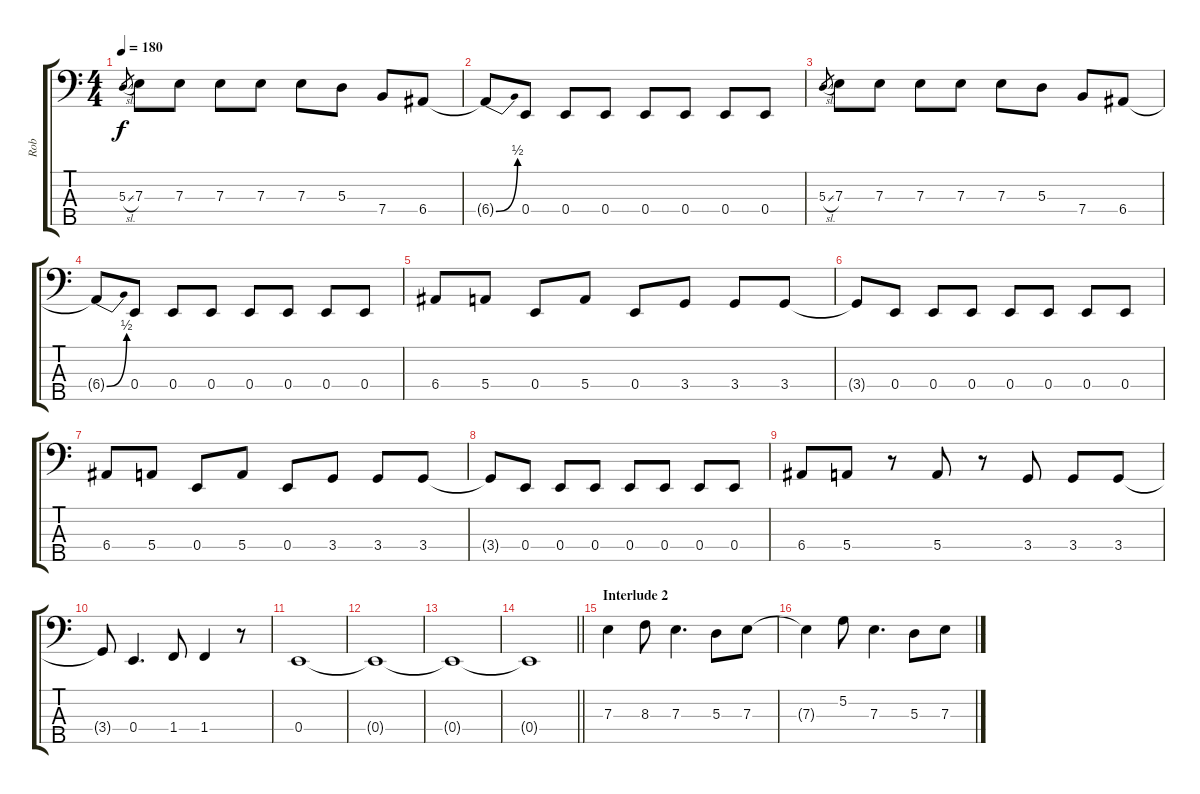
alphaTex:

\track ("Rob" "Rob") {instrument electricbassfinger}
\staff {score tabs}
\tuning (G2 D2 A1 E1 B0) {hide}
\ts (4 4)
\tempo 180
\clef f4
\ks c
5.3{sl}.8{gr dy f} 7.3.8 7.3.8 7.3.8 7.3.8 7.3.8 5.3.8 7.4.8 6.4.8 |
6.4{be (bend 0 0 60 2) t}.8 0.4.8 0.4.8 0.4.8 0.4.8 0.4.8 0.4.8 0.4.8 |
5.3{sl}.8{gr} 7.3.8 7.3.8 7.3.8 7.3.8 7.3.8 5.3.8 7.4.8 6.4.8 |
6.4{be (bend 0 0 60 2) t}.8 0.4.8 0.4.8 0.4.8 0.4.8 0.4.8 0.4.8 0.4.8 |
6.4.8 5.4.8 0.4.8 5.4.8 0.4.8 3.4.8 3.4.8 3.4.8 |
3.4{t}.8 0.4.8 0.4.8 0.4.8 0.4.8 0.4.8 0.4.8 0.4.8 |
6.4.8 5.4.8 0.4.8 5.4.8 0.4.8 3.4.8 3.4.8 3.4.8 |
3.4{t}.8 0.4.8 0.4.8 0.4.8 0.4.8 0.4.8 0.4.8 0.4.8 |
6.4.8 5.4.8 r.8 5.4.8 r.8 3.4.8 3.4.8 3.4.8 |
3.4{t}.8 0.4.4{d} 1.4.8 1.4.4 r.8 |
0.4.1 |
0.4{t}.1 |
0.4{t}.1 |
\barLineRight lightlight
0.4{t}.1 |
\section ("" "Interlude 2")
7.3.4 8.3.8 7.3.4{d} 5.3.8 7.3.8 |
7.3{t}.4 5.2.8 7.3.4{d} 5.3.8 7.3.8
